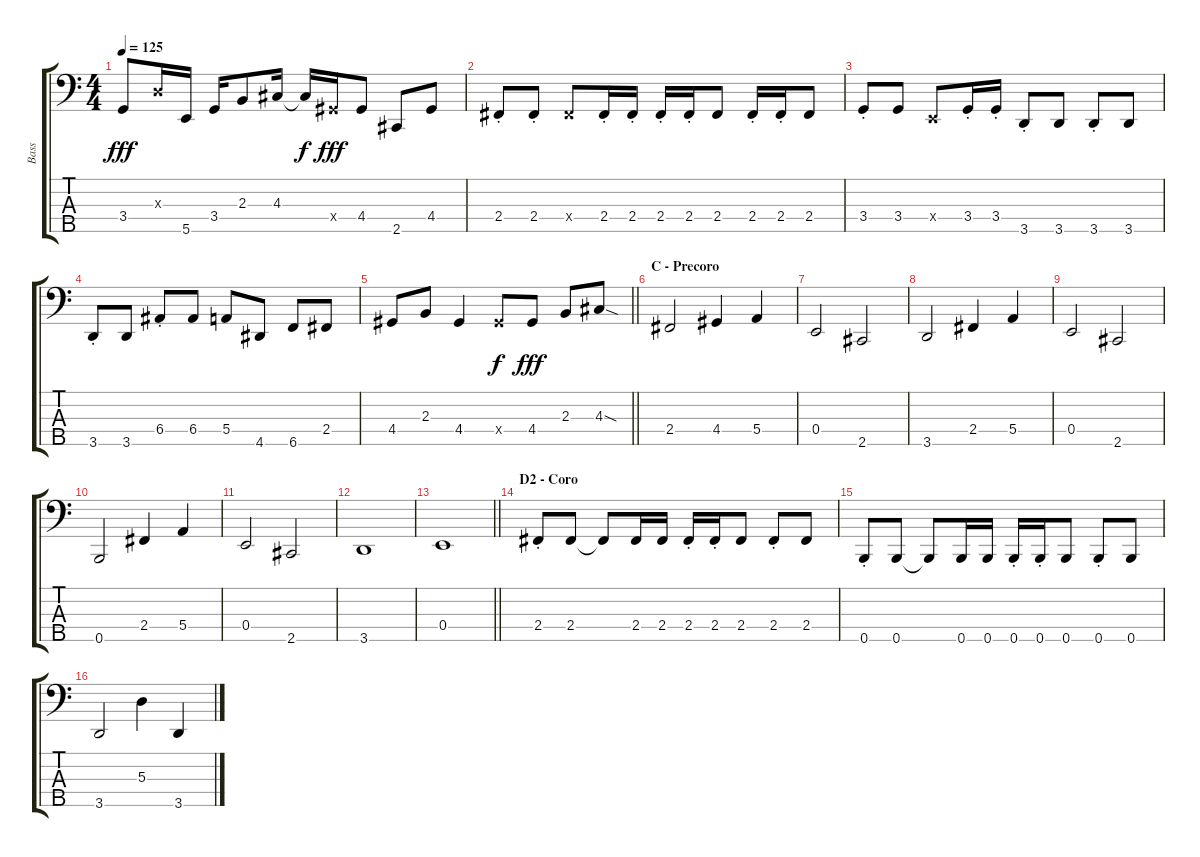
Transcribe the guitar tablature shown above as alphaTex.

\track ("Bass" "Bass") {instrument electricbassfinger}
\staff {score tabs}
\tuning (G2 D2 A1 E1 B0) {hide}
\ts (4 4)
\tempo 125
\clef f4
\ks c
3.4.8{dy fff} 5.3{x}.16 5.5.16 3.4.16 2.3.8 4.3.16 4.3{t}.16{dy f} 4.4{x}.16{dy fff} 4.4.8 2.5.8 4.4.8 |
2.4{st}.8 2.4{st}.8 2.4{x}.8 2.4{st}.16 2.4{st}.16 2.4{st}.16 2.4{st}.16 2.4.8 2.4{st}.16 2.4{st}.16 2.4.8 |
3.4{st}.8{txt ""} 3.4.8 0.4{x}.8 3.4{st}.16 3.4{st}.16 3.5{st}.8 3.5.8 3.5{st}.8 3.5.8 |
3.5{st}.8 3.5.8 6.4{st}.8 6.4.8 5.4.8 4.5.8 6.5.8 2.4.8 |
\barLineRight lightlight
4.4.8 2.3.8 4.4.4 4.4{x}.8{dy f} 4.4.8{dy fff} 2.3.8 4.3{sod}.8 |
\section ("" "C - Precoro")
2.4.2 4.4.4 5.4.4 |
0.4.2{txt ""} 2.5.2 |
3.5.2 2.4.4 5.4.4 |
0.4.2 2.5.2 |
0.5.2 2.4.4 5.4.4 |
0.4.2 2.5.2 |
3.5.1 |
\barLineRight lightlight
0.4.1 |
\section ("" "D2 - Coro")
2.4{st}.8 2.4.8 2.4{t}.8 2.4.16 2.4.16 2.4{st}.16 2.4{st}.16 2.4.8 2.4{st}.8 2.4.8 |
0.5{st}.8 0.5.8 0.5{t}.8 0.5.16 0.5.16 0.5{st}.16 0.5{st}.16 0.5.8 0.5{st}.8 0.5.8 |
3.5.2{txt ""} 5.3.4 3.5.4
